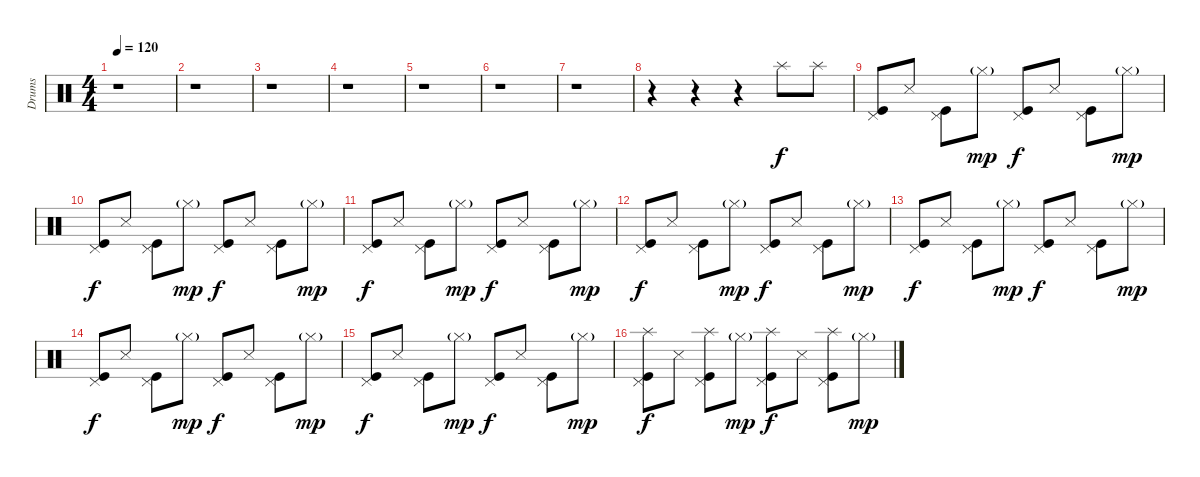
\track ("Drums" "Drums") {instrument percussion}
\staff {score}
\articulation defaults
\ts (4 4)
\tempo 120
\clef neutral
\ks c
r.1{dy f} |
r.1 |
r.1 |
r.1 |
r.1 |
r.1 |
r.1 |
r.4 r.4 r.4 "Splash (hit)".8 "Splash (hit)".8 |
("Pedal Hi-Hat (hit)" "Kick (hit)").8{volume 13} "Snare (side stick) 3".8 ("Pedal Hi-Hat (hit)" "Kick (hit)").8 "Hi-Hat (closed)"{g}.8{dy mp volume 9} ("Pedal Hi-Hat (hit)" "Kick (hit)").8{dy f volume 13} "Snare (side stick) 3".8 ("Pedal Hi-Hat (hit)" "Kick (hit)").8 "Hi-Hat (closed)"{g}.8{dy mp volume 9} |
("Pedal Hi-Hat (hit)" "Kick (hit)").8{dy f volume 13} "Snare (side stick) 3".8 ("Pedal Hi-Hat (hit)" "Kick (hit)").8 "Hi-Hat (closed)"{g}.8{dy mp volume 9} ("Pedal Hi-Hat (hit)" "Kick (hit)").8{dy f volume 13} "Snare (side stick) 3".8 ("Pedal Hi-Hat (hit)" "Kick (hit)").8 "Hi-Hat (closed)"{g}.8{dy mp volume 9} |
("Pedal Hi-Hat (hit)" "Kick (hit)").8{dy f volume 13} "Snare (side stick) 3".8 ("Pedal Hi-Hat (hit)" "Kick (hit)").8 "Hi-Hat (closed)"{g}.8{dy mp volume 9} ("Pedal Hi-Hat (hit)" "Kick (hit)").8{dy f volume 13} "Snare (side stick) 3".8 ("Pedal Hi-Hat (hit)" "Kick (hit)").8 "Hi-Hat (closed)"{g}.8{dy mp volume 9} |
("Pedal Hi-Hat (hit)" "Kick (hit)").8{dy f volume 13} "Snare (side stick) 3".8 ("Pedal Hi-Hat (hit)" "Kick (hit)").8 "Hi-Hat (closed)"{g}.8{dy mp volume 9} ("Pedal Hi-Hat (hit)" "Kick (hit)").8{dy f volume 13} "Snare (side stick) 3".8 ("Pedal Hi-Hat (hit)" "Kick (hit)").8 "Hi-Hat (closed)"{g}.8{dy mp volume 9} |
("Pedal Hi-Hat (hit)" "Kick (hit)").8{dy f volume 13} "Snare (side stick) 3".8 ("Pedal Hi-Hat (hit)" "Kick (hit)").8 "Hi-Hat (closed)"{g}.8{dy mp volume 9} ("Pedal Hi-Hat (hit)" "Kick (hit)").8{dy f volume 13} "Snare (side stick) 3".8 ("Pedal Hi-Hat (hit)" "Kick (hit)").8 "Hi-Hat (closed)"{g}.8{dy mp volume 9} |
("Pedal Hi-Hat (hit)" "Kick (hit)").8{dy f volume 13} "Snare (side stick) 3".8 ("Pedal Hi-Hat (hit)" "Kick (hit)").8 "Hi-Hat (closed)"{g}.8{dy mp volume 9} ("Pedal Hi-Hat (hit)" "Kick (hit)").8{dy f volume 13} "Snare (side stick) 3".8 ("Pedal Hi-Hat (hit)" "Kick (hit)").8 "Hi-Hat (closed)"{g}.8{dy mp volume 9} |
("Pedal Hi-Hat (hit)" "Kick (hit)").8{dy f volume 13} "Snare (side stick) 3".8 ("Pedal Hi-Hat (hit)" "Kick (hit)").8 "Hi-Hat (closed)"{g}.8{dy mp volume 9} ("Pedal Hi-Hat (hit)" "Kick (hit)").8{dy f volume 13} "Snare (side stick) 3".8 ("Pedal Hi-Hat (hit)" "Kick (hit)").8 "Hi-Hat (closed)"{g}.8{dy mp volume 9} |
("Pedal Hi-Hat (hit)" "Splash (hit)" "Kick (hit)").8{dy f volume 13} "Snare (side stick) 3".8 ("Pedal Hi-Hat (hit)" "Splash (hit)" "Kick (hit)").8 "Hi-Hat (closed)"{g}.8{dy mp volume 9} ("Pedal Hi-Hat (hit)" "Splash (hit)" "Kick (hit)").8{dy f volume 13} "Snare (side stick) 3".8 ("Pedal Hi-Hat (hit)" "Splash (hit)" "Kick (hit)").8 "Hi-Hat (closed)"{g}.8{dy mp volume 9}
